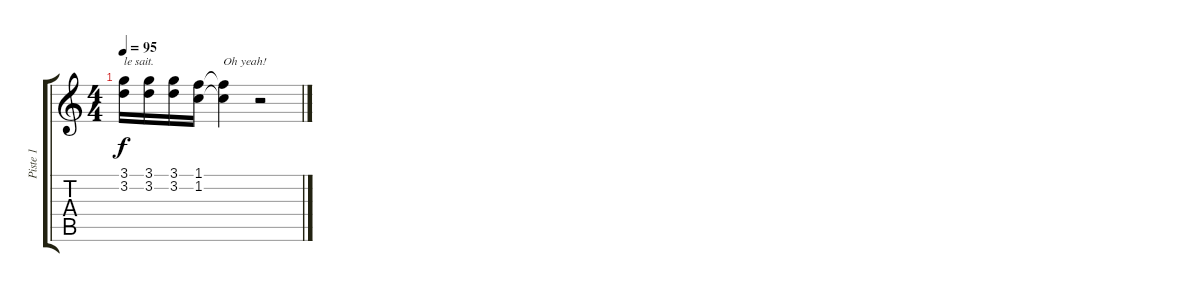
\track ("Piste 1" "Piste 1") {instrument distortionguitar}
\staff {score tabs}
\tuning (E4 B3 G3 D3 A2 E2) {hide}
\ts (4 4)
\tempo 95
\clef g2
\ks c
(3.1 3.2).16{txt "le sait." dy f} (3.1 3.2).16 (3.1 3.2).16 (1.1 1.2).16 (1.1{t} 1.2{t}).4{txt "Oh yeah!"} r.2
